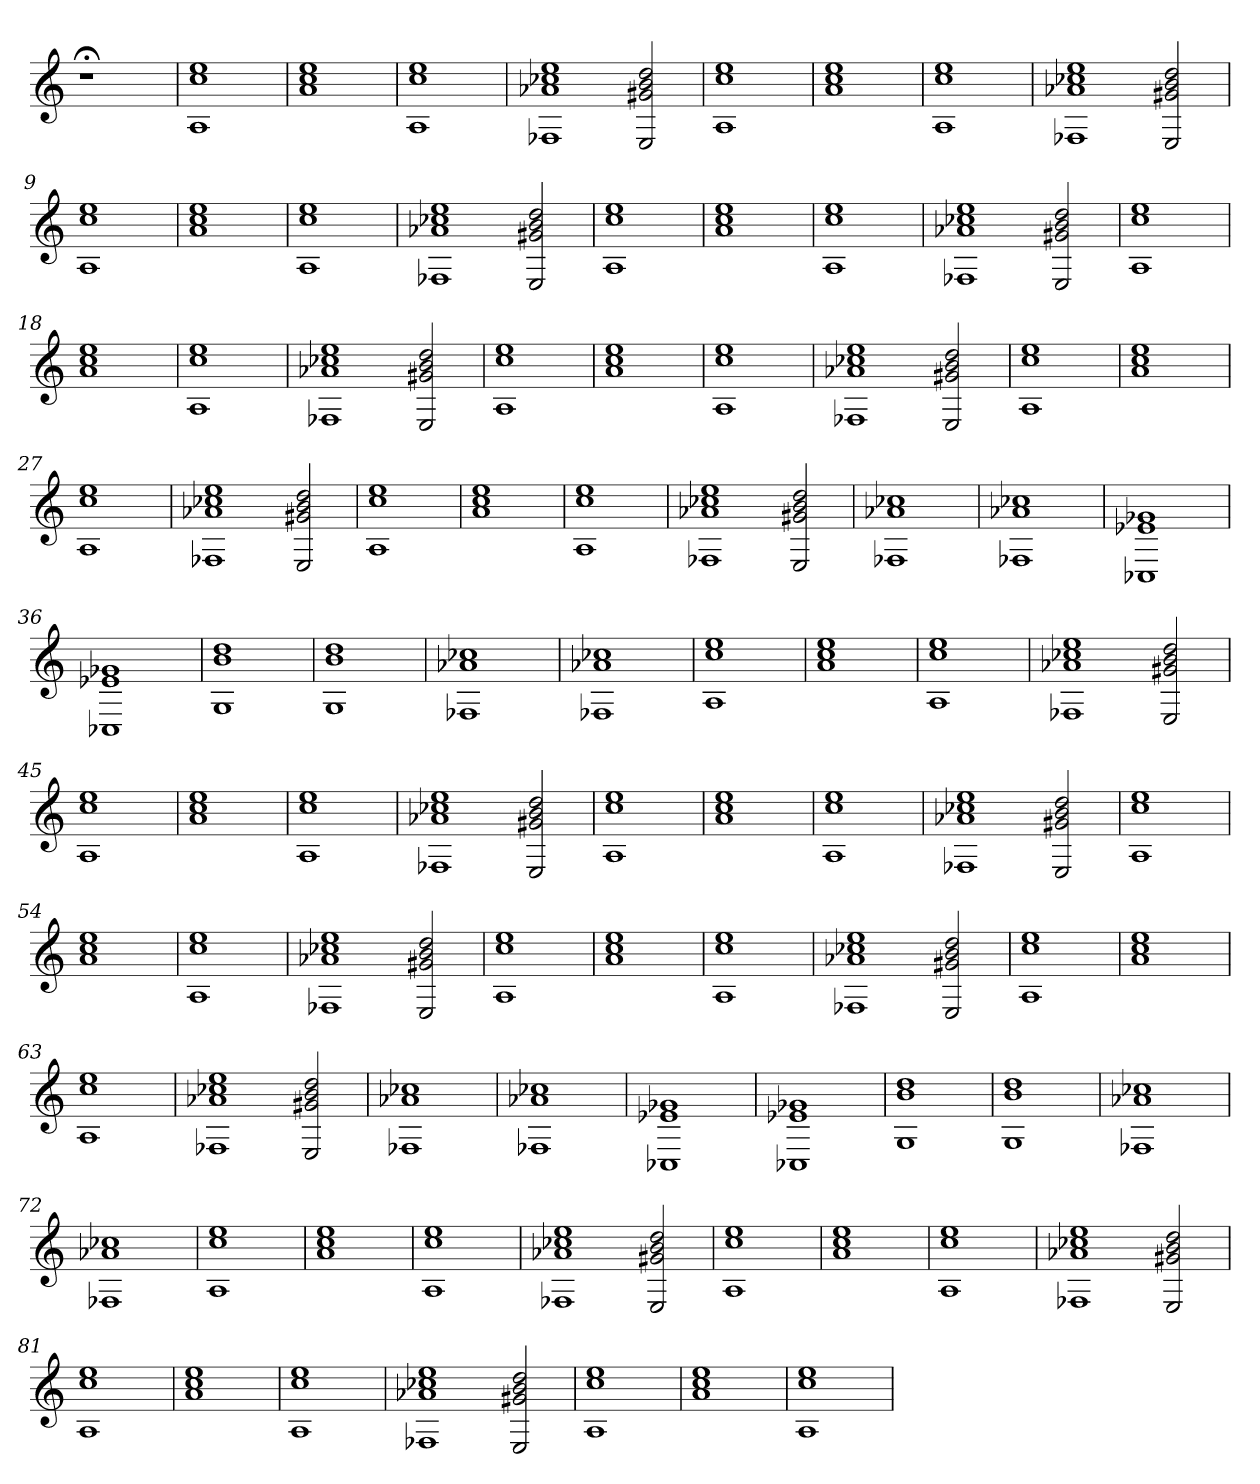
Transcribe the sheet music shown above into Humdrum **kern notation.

**kern
*part1
*staff1
=
1r;<
=1
1A 1cc 1ee
=2
1a 1cc 1ee
=3
1A 1cc 1ee
=4
1F-X 1a-X 1cc-X 1ee
2E 2g#X 2b 2dd
=5
1A 1cc 1ee
=6
1a 1cc 1ee
=7
1A 1cc 1ee
=8
1F-X 1a-X 1cc-X 1ee
2E 2g#X 2b 2dd
=9
1A 1cc 1ee
=10
1a 1cc 1ee
=11
1A 1cc 1ee
=12
1F-X 1a-X 1cc-X 1ee
2E 2g#X 2b 2dd
=13
1A 1cc 1ee
=14
1a 1cc 1ee
=15
1A 1cc 1ee
=16
1F-X 1a-X 1cc-X 1ee
2E 2g#X 2b 2dd
=17
1A 1cc 1ee
=18
1a 1cc 1ee
=19
1A 1cc 1ee
=20
1F-X 1a-X 1cc-X 1ee
2E 2g#X 2b 2dd
=21
1A 1cc 1ee
=22
1a 1cc 1ee
=23
1A 1cc 1ee
=24
1F-X 1a-X 1cc-X 1ee
2E 2g#X 2b 2dd
=25
1A 1cc 1ee
=26
1a 1cc 1ee
=27
1A 1cc 1ee
=28
1F-X 1a-X 1cc-X 1ee
2E 2g#X 2b 2dd
=29
1A 1cc 1ee
=30
1a 1cc 1ee
=31
1A 1cc 1ee
=32
1F-X 1a-X 1cc-X 1ee
2E 2g#X 2b 2dd
=33
1F-X 1a-X 1cc-X
=34
1F-X 1a-X 1cc-X
=35
1C-X 1e-X 1g-X
=36
1C-X 1e-X 1g-X
=37
1G 1b 1dd
=38
1G 1b 1dd
=39
1F-X 1a-X 1cc-X
=40
1F-X 1a-X 1cc-X
=41
1A 1cc 1ee
=42
1a 1cc 1ee
=43
1A 1cc 1ee
=44
1F-X 1a-X 1cc-X 1ee
2E 2g#X 2b 2dd
=45
1A 1cc 1ee
=46
1a 1cc 1ee
=47
1A 1cc 1ee
=48
1F-X 1a-X 1cc-X 1ee
2E 2g#X 2b 2dd
=49
1A 1cc 1ee
=50
1a 1cc 1ee
=51
1A 1cc 1ee
=52
1F-X 1a-X 1cc-X 1ee
2E 2g#X 2b 2dd
=53
1A 1cc 1ee
=54
1a 1cc 1ee
=55
1A 1cc 1ee
=56
1F-X 1a-X 1cc-X 1ee
2E 2g#X 2b 2dd
=57
1A 1cc 1ee
=58
1a 1cc 1ee
=59
1A 1cc 1ee
=60
1F-X 1a-X 1cc-X 1ee
2E 2g#X 2b 2dd
=61
1A 1cc 1ee
=62
1a 1cc 1ee
=63
1A 1cc 1ee
=64
1F-X 1a-X 1cc-X 1ee
2E 2g#X 2b 2dd
=65
1F-X 1a-X 1cc-X
=66
1F-X 1a-X 1cc-X
=67
1C-X 1e-X 1g-X
=68
1C-X 1e-X 1g-X
=69
1G 1b 1dd
=70
1G 1b 1dd
=71
1F-X 1a-X 1cc-X
=72
1F-X 1a-X 1cc-X
=73
1A 1cc 1ee
=74
1a 1cc 1ee
=75
1A 1cc 1ee
=76
1F-X 1a-X 1cc-X 1ee
2E 2g#X 2b 2dd
=77
1A 1cc 1ee
=78
1a 1cc 1ee
=79
1A 1cc 1ee
=80
1F-X 1a-X 1cc-X 1ee
2E 2g#X 2b 2dd
=81
1A 1cc 1ee
=82
1a 1cc 1ee
=83
1A 1cc 1ee
=84
1F-X 1a-X 1cc-X 1ee
2E 2g#X 2b 2dd
=85
1A 1cc 1ee
=86
1a 1cc 1ee
=87
1A 1cc 1ee
=
*-
